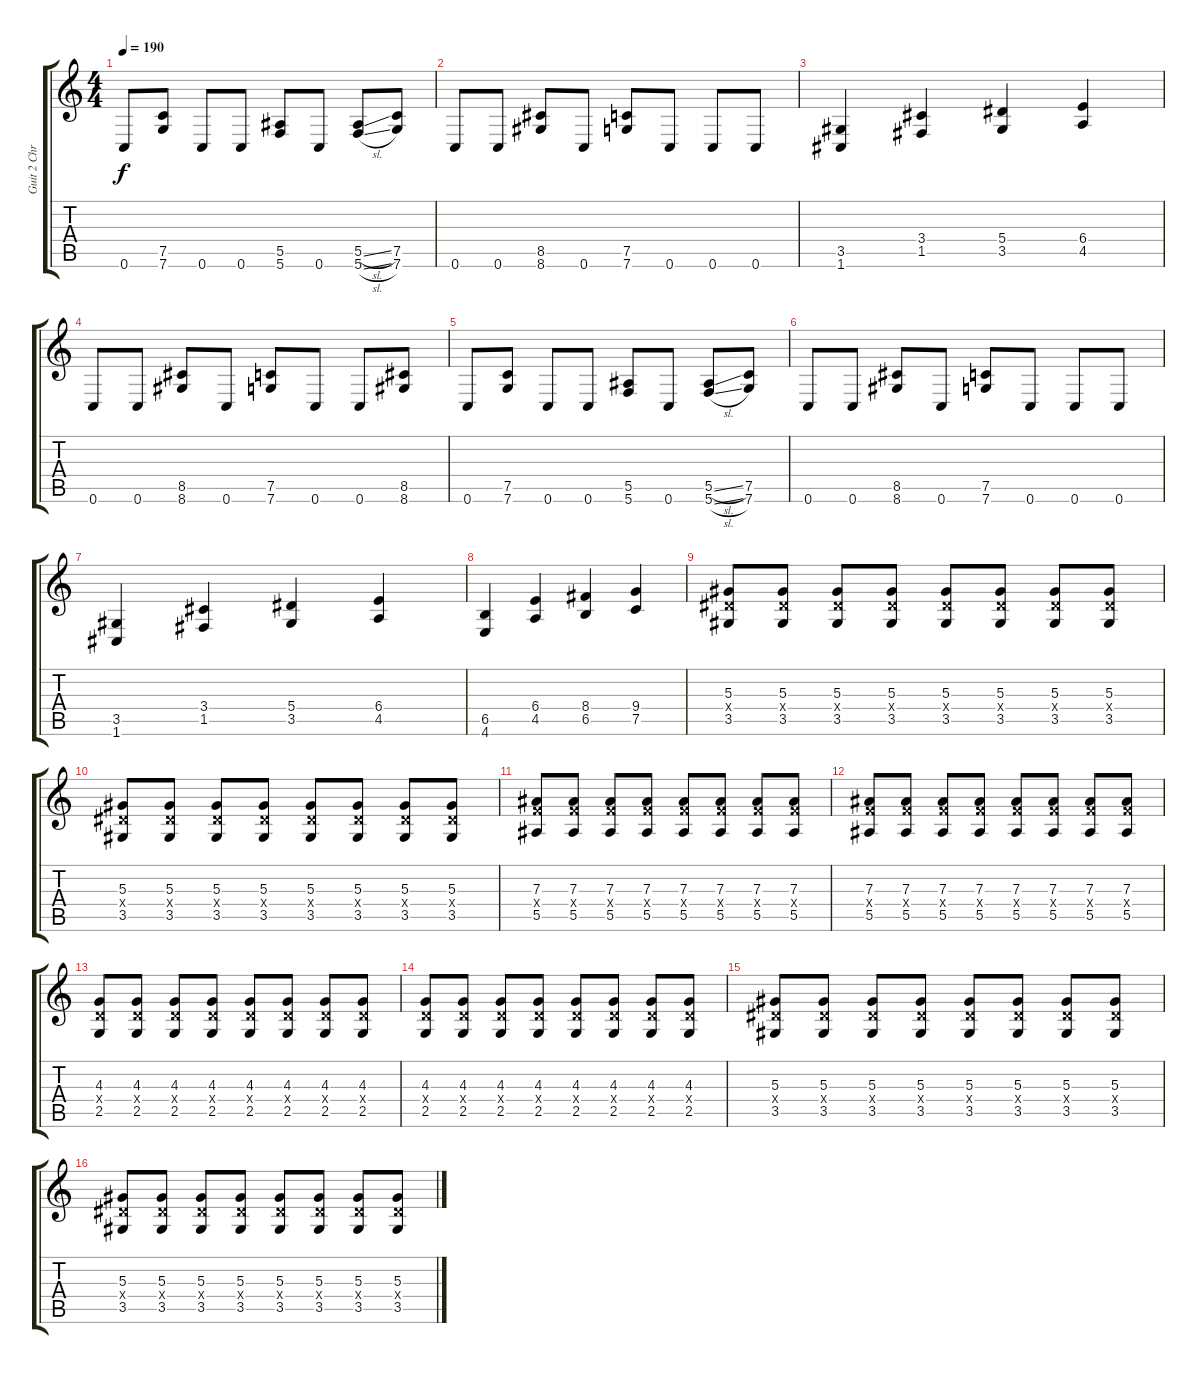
\track ("Guit 2 Chris" "Guit 2 Chr") {instrument distortionguitar}
\staff {score tabs}
\tuning (C4 G3 Eb3 Bb2 F2 C2) {hide}
\ts (4 4)
\tempo 190
\clef g2
\ks c
0.6.8{dy f} (7.5 7.6).8 0.6.8 0.6.8 (5.5 5.6).8 0.6.8 (5.5{sl} 5.6{sl}).8 (7.5 7.6).8 |
0.6.8 0.6.8 (8.5 8.6).8 0.6.8 (7.5 7.6).8 0.6.8 0.6.8 0.6.8 |
(3.5 1.6).4 (3.4 1.5).4 (5.4 3.5).4 (6.4 4.5).4 |
0.6.8 0.6.8 (8.5 8.6).8 0.6.8 (7.5 7.6).8 0.6.8 0.6.8 (8.5 8.6).8 |
0.6.8 (7.5 7.6).8 0.6.8 0.6.8 (5.5 5.6).8 0.6.8 (5.5{sl} 5.6{sl}).8 (7.5 7.6).8 |
0.6.8 0.6.8 (8.5 8.6).8 0.6.8 (7.5 7.6).8 0.6.8 0.6.8 0.6.8 |
(3.5 1.6).4 (3.4 1.5).4 (5.4 3.5).4 (6.4 4.5).4 |
(6.5 4.6).4 (6.4 4.5).4 (8.4 6.5).4 (9.4 7.5).4 |
(5.3 5.4{x} 3.5).8 (5.3 5.4{x} 3.5).8 (5.3 5.4{x} 3.5).8 (5.3 5.4{x} 3.5).8 (5.3 5.4{x} 3.5).8 (5.3 5.4{x} 3.5).8 (5.3 5.4{x} 3.5).8 (5.3 5.4{x} 3.5).8 |
(5.3 5.4{x} 3.5).8 (5.3 5.4{x} 3.5).8 (5.3 5.4{x} 3.5).8 (5.3 5.4{x} 3.5).8 (5.3 5.4{x} 3.5).8 (5.3 5.4{x} 3.5).8 (5.3 5.4{x} 3.5).8 (5.3 5.4{x} 3.5).8 |
(7.3 7.4{x} 5.5).8 (7.3 7.4{x} 5.5).8 (7.3 7.4{x} 5.5).8 (7.3 7.4{x} 5.5).8 (7.3 7.4{x} 5.5).8 (7.3 7.4{x} 5.5).8 (7.3 7.4{x} 5.5).8 (7.3 7.4{x} 5.5).8 |
(7.3 7.4{x} 5.5).8 (7.3 7.4{x} 5.5).8 (7.3 7.4{x} 5.5).8 (7.3 7.4{x} 5.5).8 (7.3 7.4{x} 5.5).8 (7.3 7.4{x} 5.5).8 (7.3 7.4{x} 5.5).8 (7.3 7.4{x} 5.5).8 |
(4.3 4.4{x} 2.5).8 (4.3 4.4{x} 2.5).8 (4.3 4.4{x} 2.5).8 (4.3 4.4{x} 2.5).8 (4.3 4.4{x} 2.5).8 (4.3 4.4{x} 2.5).8 (4.3 4.4{x} 2.5).8 (4.3 4.4{x} 2.5).8 |
(4.3 4.4{x} 2.5).8 (4.3 4.4{x} 2.5).8 (4.3 4.4{x} 2.5).8 (4.3 4.4{x} 2.5).8 (4.3 4.4{x} 2.5).8 (4.3 4.4{x} 2.5).8 (4.3 4.4{x} 2.5).8 (4.3 4.4{x} 2.5).8 |
(5.3 5.4{x} 3.5).8 (5.3 5.4{x} 3.5).8 (5.3 5.4{x} 3.5).8 (5.3 5.4{x} 3.5).8 (5.3 5.4{x} 3.5).8 (5.3 5.4{x} 3.5).8 (5.3 5.4{x} 3.5).8 (5.3 5.4{x} 3.5).8 |
(5.3 5.4{x} 3.5).8 (5.3 5.4{x} 3.5).8 (5.3 5.4{x} 3.5).8 (5.3 5.4{x} 3.5).8 (5.3 5.4{x} 3.5).8 (5.3 5.4{x} 3.5).8 (5.3 5.4{x} 3.5).8 (5.3 5.4{x} 3.5).8
